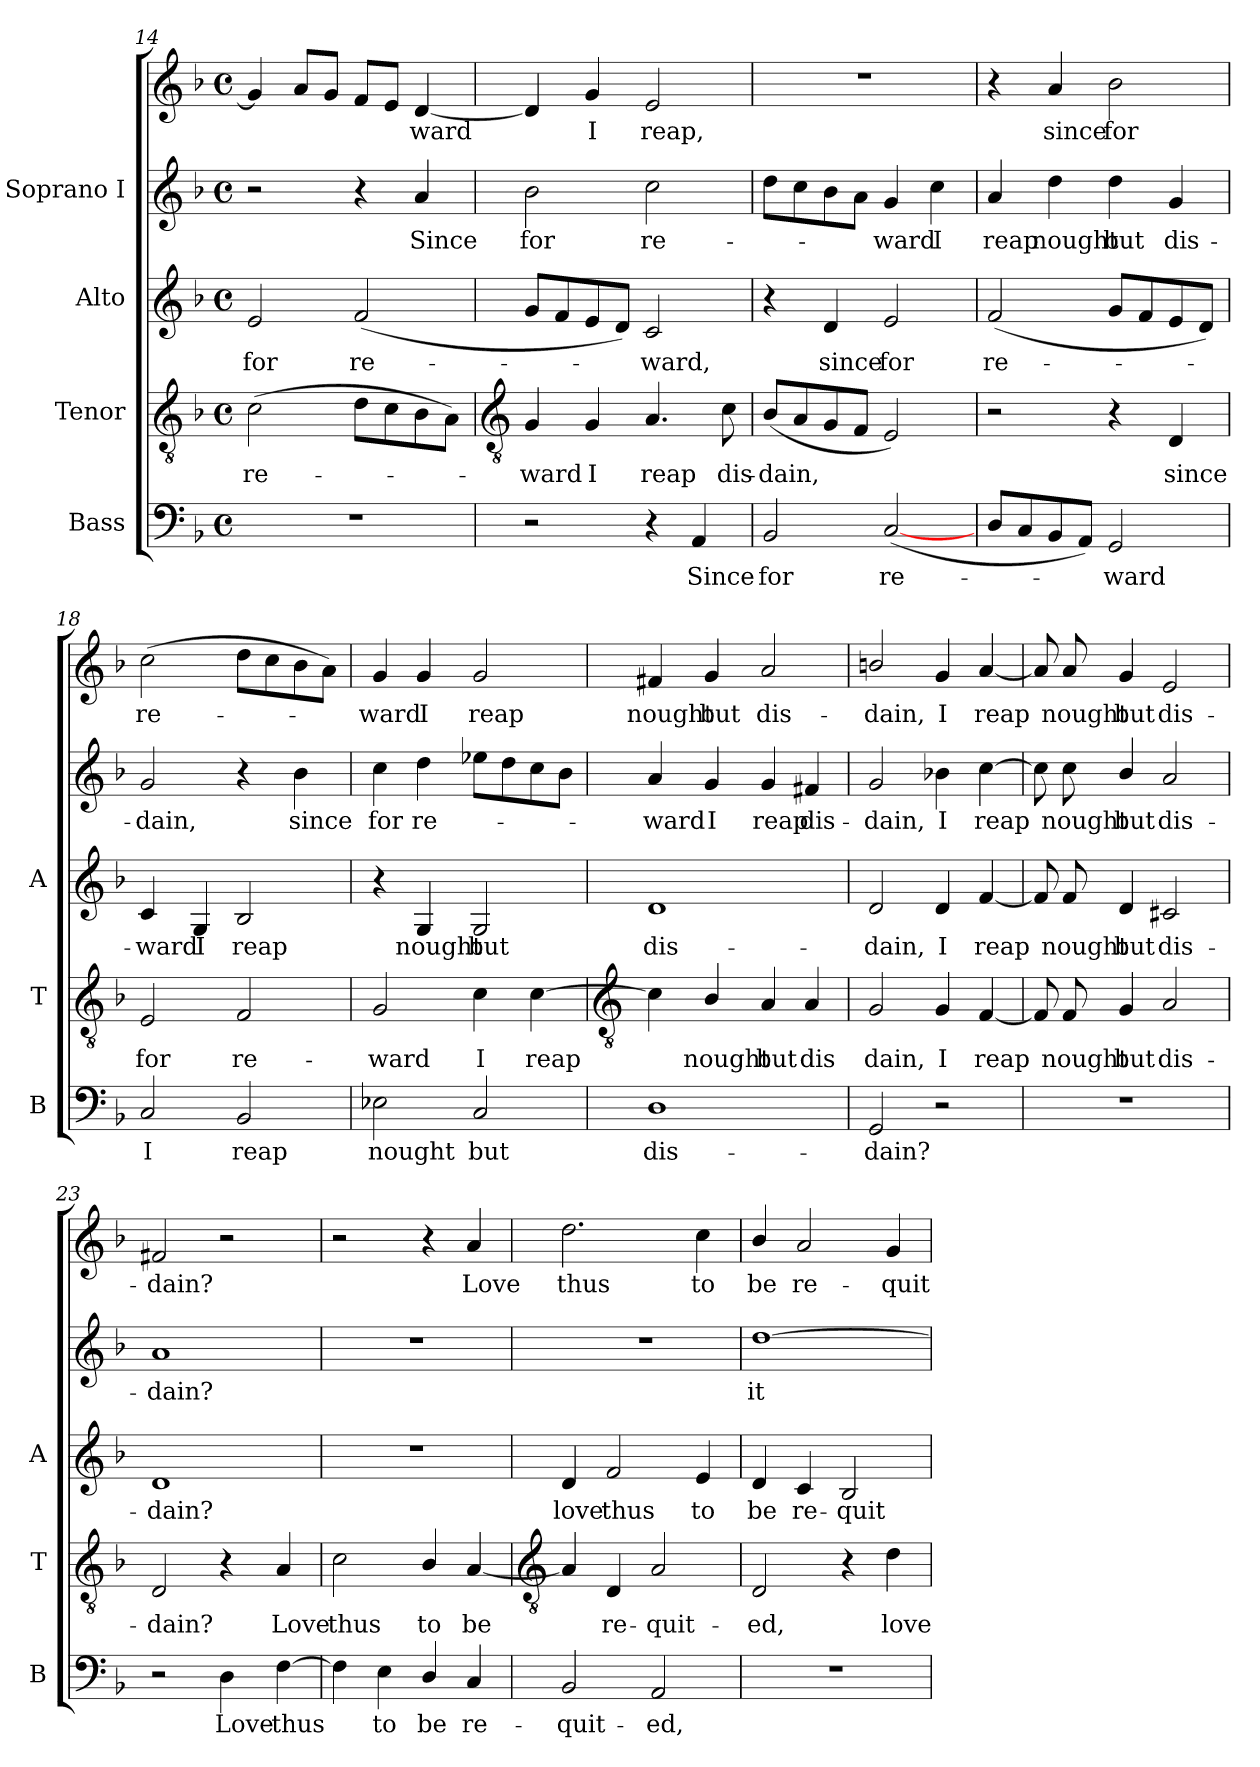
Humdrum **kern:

**kern	**text	**kern	**text	**kern	**text	**kern	**text	**kern	**text
*part4	*part4	*part3	*part3	*part2	*part2	*part1	*part1	*part1	*part1
*staff5	*staff5	*staff4	*staff4	*staff3	*staff3	*staff2	*staff2	*staff1	*staff1
*I"Bass	*	*I"Tenor	*	*I"Alto	*	*I"Soprano I	*	*	*
*I'B	*	*I'T	*	*I'A	*	*	*	*	*
*clefF4	*	*clefGv2	*	*clefG2	*	*clefG2	*	*clefG2	*
*k[b-]	*	*k[b-]	*	*k[b-]	*	*k[b-]	*	*k[b-]	*
*F:	*	*F:	*	*F:	*	*F:	*	*F:	*
*M4/4	*	*M4/4	*	*M4/4	*	*M4/4	*	*M4/4	*
*met(c)	*	*met(c)	*	*met(c)	*	*met(c)	*	*met(c)	*
=14	=14	=14	=14	=14	=14	=14	=14	=14	=14
!	!	!	!LO:LY:b	!	!LO:LY:b	!	!	!	!
1r	.	(>2c	re-	2e	for	2r	.	4g]	.
.	.	.	.	.	.	.	.	8aL	.
.	.	.	.	.	.	.	.	8gJ	.
!	!	!	!	!	!LO:LY:b	!	!	!	!
.	.	8dL	.	(<2f	re-	4r	.	8fL	.
.	.	8c	.	.	.	.	.	8eJ	.
!	!	!	!	!	!	!	!LO:LY:b	!	!LO:LY:b
.	.	8B-	.	.	.	4a	Since	[4d	ward
.	.	8AJ)	.	.	.	.	.	.	.
!!LO:LB:g=z
=15	=15	=15	=15	=15	=15	=15	=15	=15	=15
*	*	*clefGv2	*	*	*	*	*	*	*
!	!	!	!LO:LY:b	!	!	!	!LO:LY:b	!	!
2r	.	4G	ward	8gL	.	2b-	for	4d]	.
.	.	.	.	8f	.	.	.	.	.
!	!	!	!LO:LY:b	!	!	!	!	!	!LO:LY:b
.	.	4G	I	8e	.	.	.	4g	I
.	.	.	.	8dJ)	.	.	.	.	.
!	!	!	!LO:LY:b	!	!LO:LY:b	!	!LO:LY:b	!	!LO:LY:b
4r	.	4.A	reap	2c	ward,	2cc	re-	2e	reap,
!	!LO:LY:b	!	!	!	!	!	!	!	!
4AA	Since	.	.	.	.	.	.	.	.
!	!	!	!LO:LY:b	!	!	!	!	!	!
.	.	8c	dis-	.	.	.	.	.	.
=16	=16	=16	=16	=16	=16	=16	=16	=16	=16
!	!LO:LY:b	!	!LO:LY:b	!	!	!	!	!	!
2BB-	for	(<8B-L	-dain,	4r	.	8ddL	.	1r	.
.	.	8A	.	.	.	8cc	.	.	.
!	!	!	!	!	!LO:LY:b	!	!	!	!
.	.	8G	.	4d	since	8b-	.	.	.
.	.	8FJ	.	.	.	8aJ	.	.	.
!	!LO:LY:b	!	!	!	!LO:LY:b	!	!LO:LY:b	!	!
(<[2C	re-	2E)	.	2e	for	4g	ward	.	.
!	!	!	!	!	!	!	!LO:LY:b	!	!
.	.	.	.	.	.	4cc	I	.	.
=17	=17	=17	=17	=17	=17	=17	=17	=17	=17
!	!	!	!	!	!LO:LY:b	!	!LO:LY:b	!	!
8DL	.	2r	.	(<2f	re-	4a	reap	4r	.
8C	.	.	.	.	.	.	.	.	.
!	!	!	!	!	!	!	!LO:LY:b	!	!LO:LY:b
8BB-	.	.	.	.	.	4dd	nought	4a	since
8AAJ)	.	.	.	.	.	.	.	.	.
!	!LO:LY:b	!	!	!	!	!	!LO:LY:b	!	!LO:LY:b
2GG	ward	4r	.	8gL	.	4dd	but	2b-	for
.	.	.	.	8f	.	.	.	.	.
!	!	!	!LO:LY:b	!	!	!	!LO:LY:b	!	!
.	.	4D	since	8e	.	4g	dis-	.	.
.	.	.	.	8dJ)	.	.	.	.	.
=18	=18	=18	=18	=18	=18	=18	=18	=18	=18
!	!LO:LY:b	!	!LO:LY:b	!	!LO:LY:b	!	!LO:LY:b	!	!LO:LY:b
2C	I	2E	for	4c	ward	2g	dain,	(>2cc	-re-
!	!	!	!	!	!LO:LY:b	!	!	!	!
.	.	.	.	4G	I	.	.	.	.
!	!LO:LY:b	!	!LO:LY:b	!	!LO:LY:b	!	!	!	!
2BB-	reap	2F	re-	2B-	reap	4r	.	8ddL	.
.	.	.	.	.	.	.	.	8cc	.
!	!	!	!	!	!	!	!LO:LY:b	!	!
.	.	.	.	.	.	4b-	since	8b-	.
.	.	.	.	.	.	.	.	8aJ)	.
=19	=19	=19	=19	=19	=19	=19	=19	=19	=19
!	!LO:LY:b	!	!LO:LY:b	!	!	!	!LO:LY:b	!	!LO:LY:b
2E-X	nought	2G	-ward	4r	.	4cc	for	4g	ward
!	!	!	!	!	!LO:LY:b	!	!LO:LY:b	!	!LO:LY:b
.	.	.	.	4G	nought	4dd	re-	4g	I
!	!LO:LY:b	!	!LO:LY:b	!	!LO:LY:b	!	!	!	!LO:LY:b
2C	but	4c	I	2G	but	8ee-XL	.	2g	reap
.	.	.	.	.	.	8dd	.	.	.
!	!	!	!LO:LY:b	!	!	!	!	!	!
.	.	[4c	reap	.	.	8cc	.	.	.
.	.	.	.	.	.	8b-J	.	.	.
!!LO:LB:g=z
=20	=20	=20	=20	=20	=20	=20	=20	=20	=20
*	*	*clefGv2	*	*	*	*	*	*	*
!	!LO:LY:b	!	!	!	!LO:LY:b	!	!LO:LY:b	!	!LO:LY:b
1D	dis-	4c]	.	1d	dis-	4a	-ward	4f#X	nought
!	!	!	!LO:LY:b	!	!	!	!LO:LY:b	!	!LO:LY:b
.	.	4B-/	nought	.	.	4g	I	4g	but
!	!	!	!LO:LY:b	!	!	!	!LO:LY:b	!	!LO:LY:b
.	.	4A	but	.	.	4g	reap	2a	dis-
!	!	!	!LO:LY:b	!	!	!	!LO:LY:b	!	!
.	.	4A	dis	.	.	4f#X	dis-	.	.
=21	=21	=21	=21	=21	=21	=21	=21	=21	=21
!	!LO:LY:b	!	!LO:LY:b	!	!LO:LY:b	!	!LO:LY:b	!	!LO:LY:b
2GG	-dain?	2G	dain,	2d	-dain,	2g	dain,	2bn/	-dain,
!	!	!	!LO:LY:b	!	!LO:LY:b	!	!LO:LY:b	!	!LO:LY:b
2r	.	4G	I	4d	I	4b-X	I	4g	I
!	!	!	!LO:LY:b	!	!LO:LY:b	!	!LO:LY:b	!	!LO:LY:b
.	.	[4F	reap	[4f	reap	[4cc	reap	[4a	reap
=22	=22	=22	=22	=22	=22	=22	=22	=22	=22
1r	.	8F]	.	8f]	.	8cc]	.	8a]	.
!	!	!	!LO:LY:b	!	!LO:LY:b	!	!LO:LY:b	!	!LO:LY:b
.	.	8F	nought	8f	nought	8cc	-nought	8a	nought
!	!	!	!LO:LY:b	!	!LO:LY:b	!	!LO:LY:b	!	!LO:LY:b
.	.	4G	but	4d	but	4b-/	but	4g	but
!	!	!	!LO:LY:b	!	!LO:LY:b	!	!LO:LY:b	!	!LO:LY:b
.	.	2A	dis-	2c#X	dis-	2a	dis-	2e	dis-
=23	=23	=23	=23	=23	=23	=23	=23	=23	=23
!	!	!	!LO:LY:b	!	!LO:LY:b	!	!LO:LY:b	!	!LO:LY:b
2r	.	2D	-dain?	1d	-dain?	1a	dain?	2f#X	-dain?
!	!LO:LY:b	!	!	!	!	!	!	!	!
4D	Love	4r	.	.	.	.	.	2r	.
!	!LO:LY:b	!	!LO:LY:b	!	!	!	!	!	!
[4F	thus	4A	Love	.	.	.	.	.	.
=24	=24	=24	=24	=24	=24	=24	=24	=24	=24
!	!	!	!LO:LY:b	!	!	!	!	!	!
4F]	.	2c	thus	1r	.	1r	.	2r	.
!	!LO:LY:b	!	!	!	!	!	!	!	!
4E	to	.	.	.	.	.	.	.	.
!	!LO:LY:b	!	!LO:LY:b	!	!	!	!	!	!
4D/	be	4B-/	to	.	.	.	.	4r	.
!	!LO:LY:b	!	!LO:LY:b	!	!	!	!	!	!LO:LY:b
4C	re-	[4A	be	.	.	.	.	4a	Love
!!LO:LB:g=z
=25	=25	=25	=25	=25	=25	=25	=25	=25	=25
*	*	*clefGv2	*	*	*	*	*	*	*
!	!LO:LY:b	!	!	!	!LO:LY:b	!	!	!	!LO:LY:b
2BB-	-quit-	4A]	.	4d	love	1r	.	2.dd	thus
!	!	!	!LO:LY:b	!	!LO:LY:b	!	!	!	!
.	.	4D	re-	2f	thus	.	.	.	.
!	!LO:LY:b	!	!LO:LY:b	!	!	!	!	!	!
2AA	-ed,	2A	-quit-	.	.	.	.	.	.
!	!	!	!	!	!LO:LY:b	!	!	!	!LO:LY:b
.	.	.	.	4e	to	.	.	4cc	to
=26	=26	=26	=26	=26	=26	=26	=26	=26	=26
!	!	!	!LO:LY:b	!	!LO:LY:b	!	!LO:LY:b	!	!LO:LY:b
1r	.	2D	-ed,	4d	be	[1dd	-it	4b-/	be
!	!	!	!	!	!LO:LY:b	!	!	!	!LO:LY:b
.	.	.	.	4c	re-	.	.	2a	re-
!	!	!	!	!	!LO:LY:b	!	!	!	!
.	.	4r	.	2B-	-quit-	.	.	.	.
!	!	!	!LO:LY:b	!	!	!	!	!	!LO:LY:b
.	.	4d	love	.	.	.	.	4g	-quit-
=	=	=	=	=	=	=	=	=	=
*-	*-	*-	*-	*-	*-	*-	*-	*-	*-
